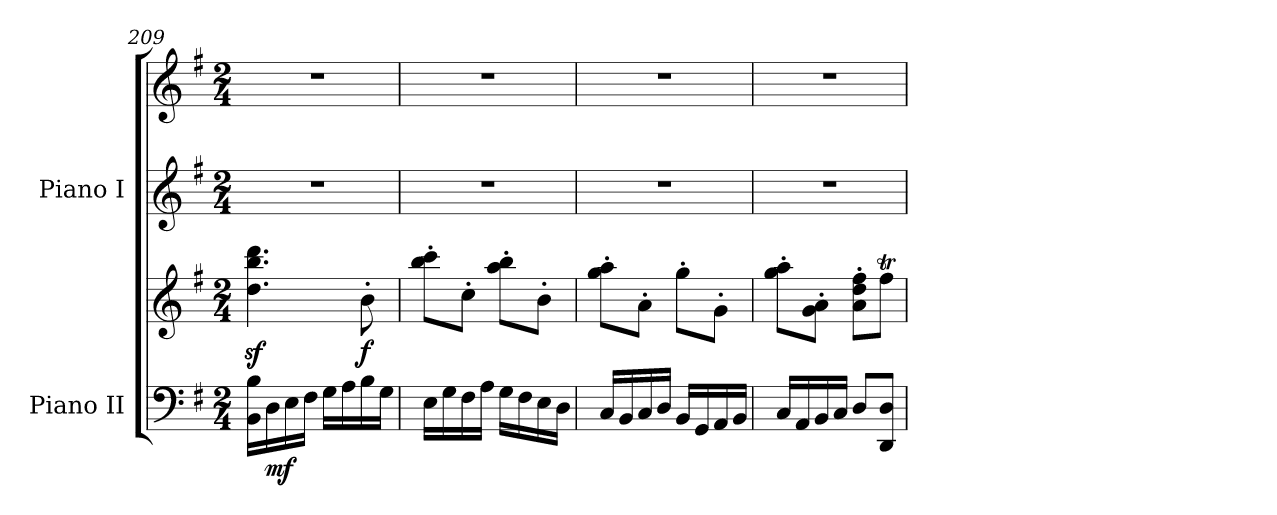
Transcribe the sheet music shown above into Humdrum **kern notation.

**kern	**kern	**dynam	**kern	**kern
*part2	*part2	*part2	*part1	*part1
*staff4	*staff3	*staff3/4	*staff2	*staff1
*I"Piano II	*	*	*I"Piano I	*
*I'Pno. II	*	*	*I'Pno. I	*
!!LO:PB:g=z
*clefF4	*clefG2	*	*clefG2	*clefG2
*k[f#]	*k[f#]	*	*k[f#]	*k[f#]
*M2/4	*M2/4	*	*M2/4	*M2/4
=209	=209	=209	=209	=209
16BB!\ 16B!\LL	4.dd!\z< 4.bb!\z< 4.ddd!\z<	.	2r	2r
!	!	!LO:DY:b=2	!	!
16D!\	.	mf	.	.
16E!\	.	.	.	.
16F#!\JJ	.	.	.	.
16G!\LL	.	.	.	.
16A!\	.	.	.	.
!	!	!LO:DY:b	!	!
16B!\	8b'!\	f	.	.
16G!\JJ	.	.	.	.
=210	=210	=210	=210	=210
16E!\LL	8bb!\' 8ccc!\'L	.	2r	2r
16G!\	.	.	.	.
16F#!\	8cc'!\J	.	.	.
16A!\JJ	.	.	.	.
16G!\LL	8aa!\' 8bb!\'L	.	.	.
16F#!\	.	.	.	.
16E!\	8b'!\J	.	.	.
16D!\JJ	.	.	.	.
=211	=211	=211	=211	=211
16C!/LL	8gg!\' 8aa!\'L	.	2r	2r
16BB!/	.	.	.	.
16C!/	8a'!\J	.	.	.
16D!/JJ	.	.	.	.
16BB!/LL	8gg'!\L	.	.	.
16GG!/	.	.	.	.
16AA!/	8g'!\J	.	.	.
16BB!/JJ	.	.	.	.
=212	=212	=212	=212	=212
16C!/LL	8gg!\' 8aa!\'L	.	2r	2r
16AA!/	.	.	.	.
16BB!/	8g!\' 8a!\'J	.	.	.
16C!/JJ	.	.	.	.
8D!/L	8a!\' 8dd!\' 8ff#!\'L	.	.	.
8DD!/ 8D!/J	8ff#t!\J	.	.	.
=	=	=	=	=
*-	*-	*-	*-	*-
